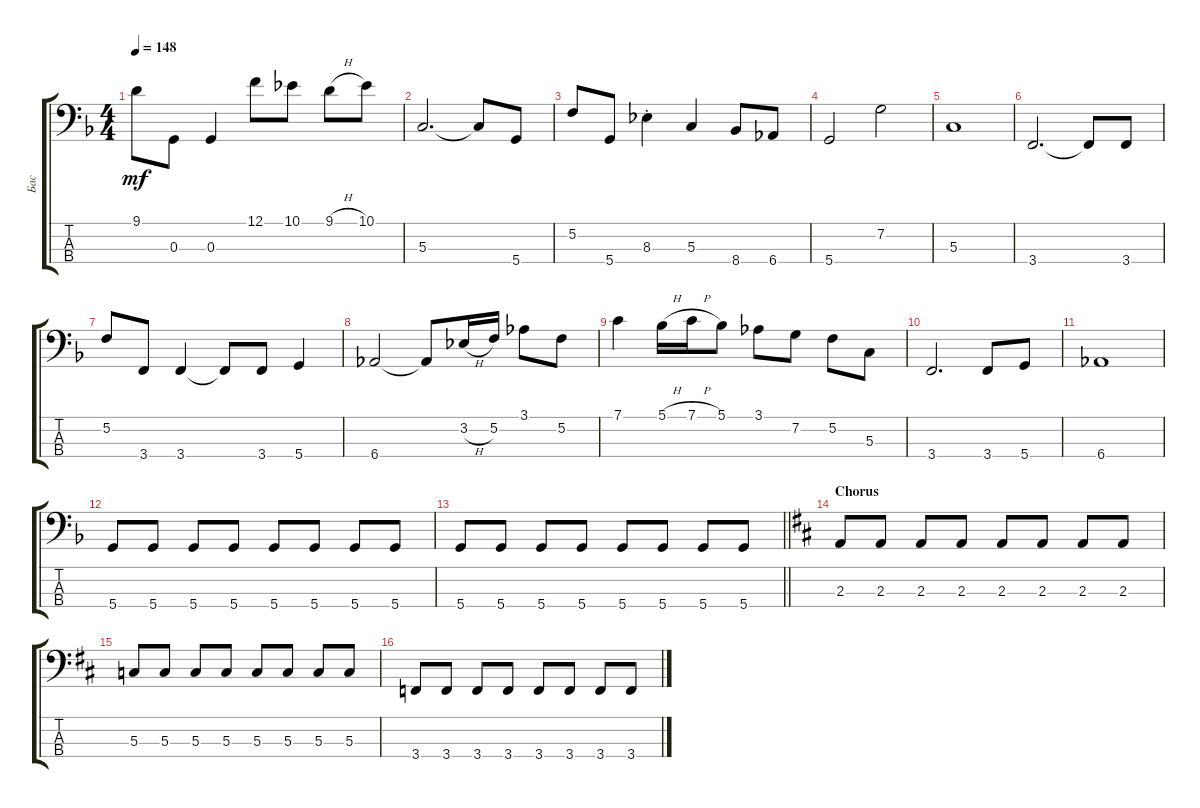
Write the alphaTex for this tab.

\track ("Бас" "Бас") {instrument electricbassfinger}
\staff {score tabs}
\tuning (F2 C2 G1 D1) {hide}
\ts (4 4)
\tempo 148
\clef f4
\ks dminor
9.1{t}.8{dy mf} 0.3.8 0.3.4 12.1.8 10.1.8 9.1{h}.8 10.1.8 |
5.3.2{d} 5.3{t}.8 5.4.8 |
5.2.8 5.4.8 8.3{st}.4 5.3.4 8.4.8 6.4.8 |
5.4.2 7.2.2 |
5.3.1 |
3.4.2{d} 3.4{t}.8 3.4.8 |
5.2.8 3.4.8 3.4.4 3.4{t}.8 3.4.8 5.4.4 |
6.4.2 6.4{t}.8 3.2{h}.16 5.2.16 3.1.8 5.2.8 |
7.1.4 5.1{h}.16 7.1{h}.16 5.1.8 3.1.8 7.2.8 5.2.8 5.3.8 |
3.4.2{d} 3.4.8 5.4.8 |
6.4.1 |
5.4.8 5.4.8 5.4.8 5.4.8 5.4.8 5.4.8 5.4.8 5.4.8 |
\barLineRight lightlight
5.4.8 5.4.8 5.4.8 5.4.8 5.4.8 5.4.8 5.4.8 5.4.8 |
\section ("" "Chorus")
\ks bminor
2.3.8 2.3.8 2.3.8 2.3.8 2.3.8 2.3.8 2.3.8 2.3.8 |
5.3.8 5.3.8 5.3.8 5.3.8 5.3.8 5.3.8 5.3.8 5.3.8 |
3.4.8 3.4.8 3.4.8 3.4.8 3.4.8 3.4.8 3.4.8 3.4.8
